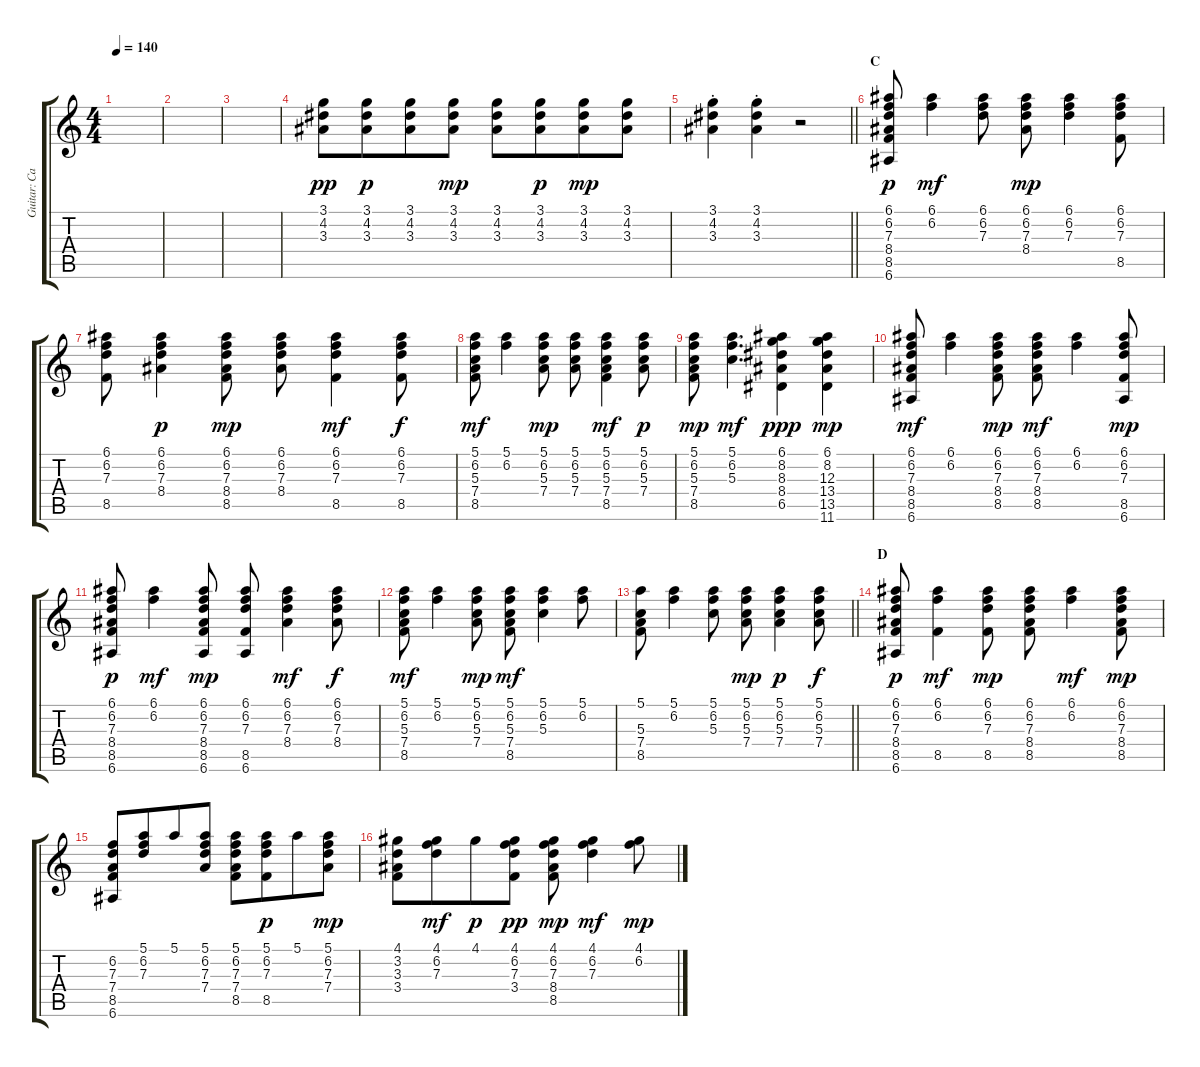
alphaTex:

\track ("Guitar: Caleb Quaye" "Guitar: Ca") {instrument acousticguitarsteel}
\staff {score tabs}
\tuning (E4 B3 G3 D3 A2 E2) {hide}
\ts (4 4)
\tempo 140
\clef g2
\ks c
|
|
|
(3.1 4.2 3.3).8{dy pp} (3.1 4.2 3.3).8{dy p beam merge} (3.1 4.2 3.3).8 (3.1 4.2 3.3).8{dy mp} (3.1 4.2 3.3).8 (3.1 4.2 3.3).8{dy p beam merge} (3.1 4.2 3.3).8{dy mp} (3.1 4.2 3.3).8 |
\barLineRight lightlight
(3.1{st} 4.2{st} 3.3{st}).4 (3.1{st} 4.2{st} 3.3{st}).4 r.2 |
\section ("" "C")
(6.1 6.2 7.3 8.4 8.5 6.6).8{dy p} (6.1 6.2).4{dy mf} (6.1 6.2 7.3).8 (6.1 6.2 7.3 8.4).8{dy mp} (6.1 6.2 7.3).4 (6.1 6.2 7.3 8.5).8 |
(6.1 6.2 7.3 8.5).8 (6.1 6.2 7.3 8.4).4{dy p} (6.1 6.2 7.3 8.4 8.5).8{dy mp} (6.1 6.2 7.3 8.4).8 (6.1 6.2 7.3 8.5).4{dy mf} (6.1 6.2 7.3 8.5).8{dy f} |
(5.1 6.2 5.3 7.4 8.5).8{dy mf} (5.1 6.2).4 (5.1 6.2 5.3 7.4).8{dy mp} (5.1 6.2 5.3 7.4).8 (5.1 6.2 5.3 7.4 8.5).4{dy mf} (5.1 6.2 5.3 7.4).8{dy p} |
(5.1 6.2 5.3 7.4 8.5).8{dy mp} (5.1 6.2 5.3).4{d dy mf} (6.1 8.2 8.3 8.4 6.5).4{dy ppp} (6.1 8.2 12.3 13.4 13.5 11.6).4{dy mp} |
(6.1 6.2 7.3 8.4 8.5 6.6).8{dy mf} (6.1 6.2).4 (6.1 6.2 7.3 8.4 8.5).8{dy mp} (6.1 6.2 7.3 8.4 8.5).8{dy mf} (6.1 6.2).4 (6.1 6.2 7.3 8.5 6.6).8{dy mp} |
(6.1 6.2 7.3 8.4 8.5 6.6).8{dy p} (6.1 6.2).4{dy mf} (6.1 6.2 7.3 8.4 8.5 6.6).8{dy mp} (6.1 6.2 7.3 8.5 6.6).8 (6.1 6.2 7.3 8.4).4{dy mf} (6.1 6.2 7.3 8.4).8{dy f} |
(5.1 6.2 5.3 7.4 8.5).8{dy mf} (5.1 6.2).4 (5.1 6.2 5.3 7.4).8{dy mp} (5.1 6.2 5.3 7.4 8.5).8{dy mf} (5.1 6.2 5.3).4 (5.1 6.2).8 |
\barLineRight lightlight
(5.1 5.3 7.4 8.5).8 (5.1 6.2).4 (5.1 6.2 5.3).8 (5.1 6.2 5.3 7.4).8{dy mp} (5.1 6.2 5.3 7.4).4{dy p} (5.1 6.2 5.3 7.4).8{dy f} |
\section ("" "D")
(6.1 6.2 7.3 8.4 8.5 6.6).8{dy p} (6.1 6.2 8.5).4{dy mf} (6.1 6.2 7.3 8.5).8{dy mp} (6.1 6.2 7.3 8.4 8.5).8 (6.1 6.2).4{dy mf} (6.1 6.2 7.3 8.4 8.5).8{dy mp} |
(6.2 7.3 7.4 8.5 6.6).8 (5.1 6.2 7.3).8{beam merge} 5.1.8 (5.1 6.2 7.3 7.4).8 (5.1 6.2 7.3 7.4 8.5).8 (5.1 6.2 7.3 8.5).8{dy p beam merge} 5.1.8 (5.1 6.2 7.3 7.4).8{dy mp} |
(4.1 3.2 3.3 3.4).8 (4.1 6.2 7.3).8{dy mf beam merge} 4.1.8{dy p} (4.1 6.2 7.3 3.4).8{dy pp} (4.1 6.2 7.3 8.4 8.5).8{dy mp} (4.1 6.2 7.3).4{dy mf} (4.1 6.2).8{dy mp}
